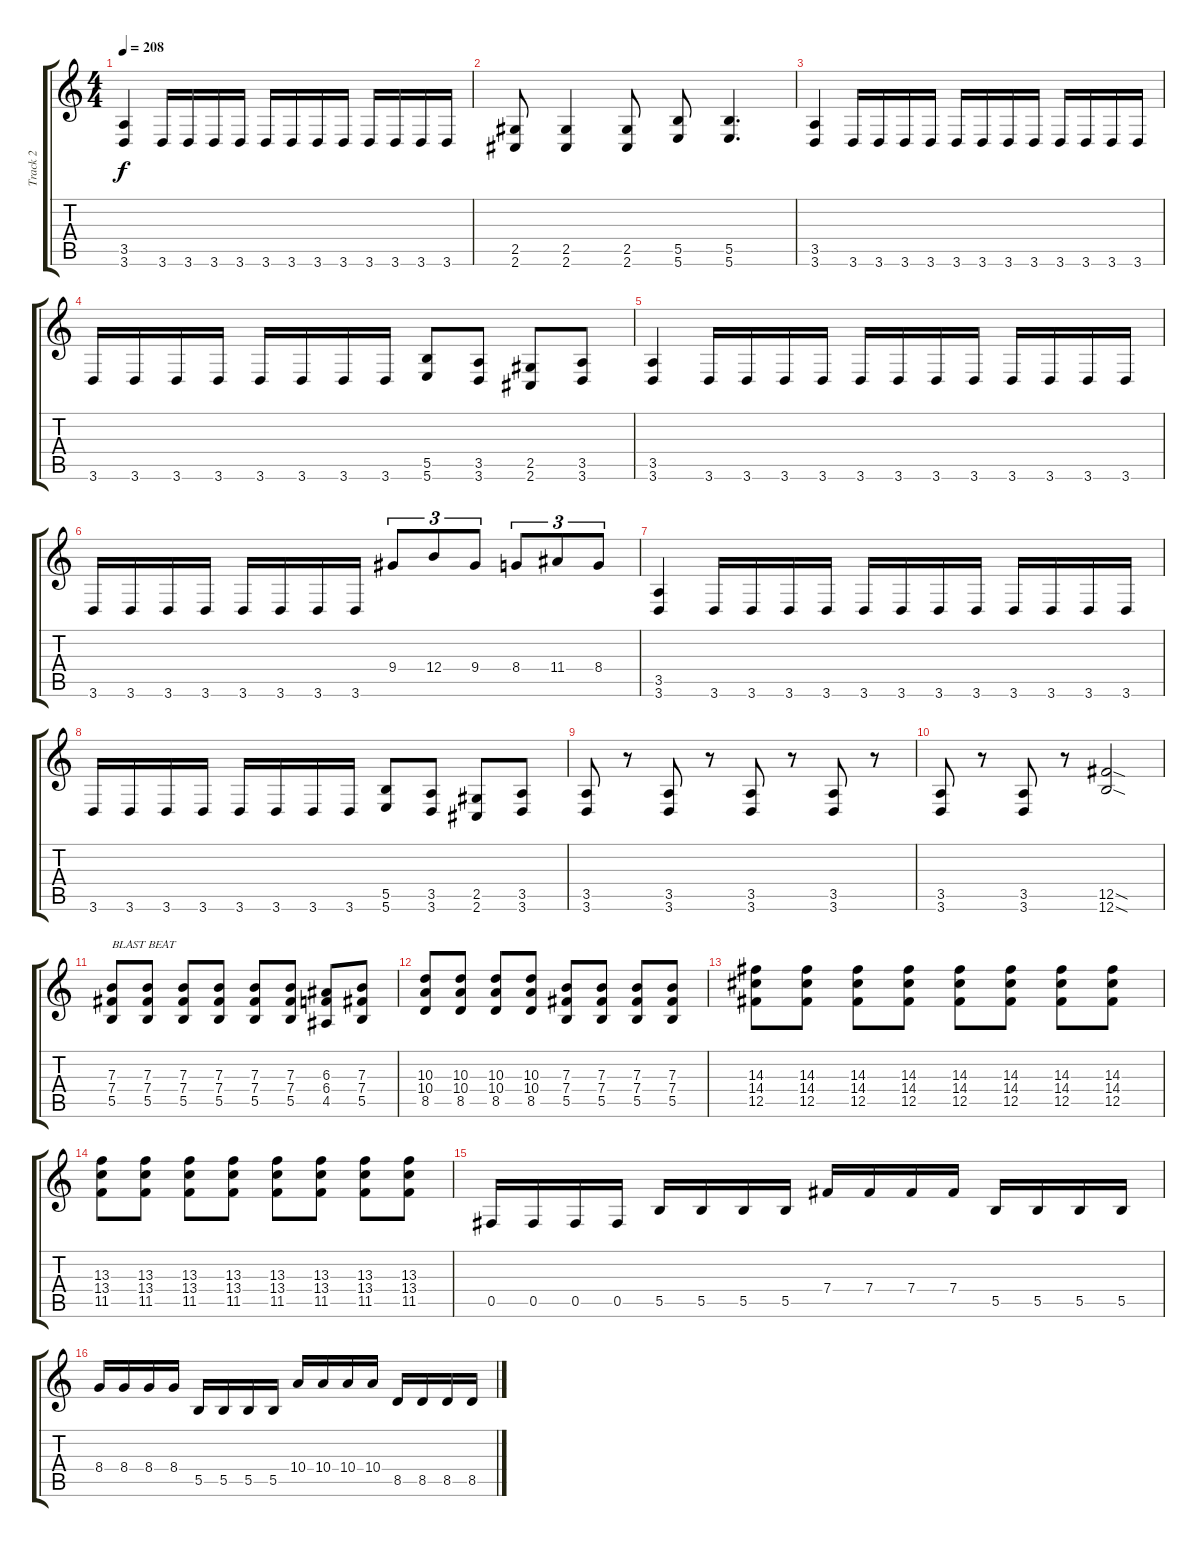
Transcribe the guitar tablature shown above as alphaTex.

\track ("Track 2" "Track 2") {instrument distortionguitar}
\staff {score tabs}
\tuning (Db4 Ab3 E3 B2 Gb2 B1) {hide}
\ts (4 4)
\tempo 208
\clef g2
\ks c
(3.5 3.6).4{dy f} 3.6.16 3.6.16 3.6.16 3.6.16 3.6.16 3.6.16 3.6.16 3.6.16 3.6.16 3.6.16 3.6.16 3.6.16 |
(2.5 2.6).8 (2.5 2.6).4 (2.5 2.6).8 (5.5 5.6).8 (5.5 5.6).4{d} |
(3.5 3.6).4 3.6.16 3.6.16 3.6.16 3.6.16 3.6.16 3.6.16 3.6.16 3.6.16 3.6.16 3.6.16 3.6.16 3.6.16 |
3.6.16 3.6.16 3.6.16 3.6.16 3.6.16 3.6.16 3.6.16 3.6.16 (5.5 5.6).8 (3.5 3.6).8 (2.5 2.6).8 (3.5 3.6).8 |
(3.5 3.6).4 3.6.16 3.6.16 3.6.16 3.6.16 3.6.16 3.6.16 3.6.16 3.6.16 3.6.16 3.6.16 3.6.16 3.6.16 |
3.6.16 3.6.16 3.6.16 3.6.16 3.6.16 3.6.16 3.6.16 3.6.16 9.4.8{tu (3 2)} 12.4.8{tu (3 2)} 9.4.8{tu (3 2)} 8.4.8{tu (3 2)} 11.4.8{tu (3 2)} 8.4.8{tu (3 2)} |
(3.5 3.6).4 3.6.16 3.6.16 3.6.16 3.6.16 3.6.16 3.6.16 3.6.16 3.6.16 3.6.16 3.6.16 3.6.16 3.6.16 |
3.6.16 3.6.16 3.6.16 3.6.16 3.6.16 3.6.16 3.6.16 3.6.16 (5.5 5.6).8 (3.5 3.6).8 (2.5 2.6).8 (3.5 3.6).8 |
(3.5 3.6).8 r.8 (3.5 3.6).8 r.8 (3.5 3.6).8 r.8 (3.5 3.6).8 r.8 |
(3.5 3.6).8 r.8 (3.5 3.6).8 r.8 (12.5{sod} 12.6{sod}).2 |
(7.3 7.4 5.5).8{txt "BLAST BEAT"} (7.3 7.4 5.5).8 (7.3 7.4 5.5).8 (7.3 7.4 5.5).8 (7.3 7.4 5.5).8 (7.3 7.4 5.5).8 (6.3 6.4 4.5).8 (7.3 7.4 5.5).8 |
(10.3 10.4 8.5).8 (10.3 10.4 8.5).8 (10.3 10.4 8.5).8 (10.3 10.4 8.5).8 (7.3 7.4 5.5).8 (7.3 7.4 5.5).8 (7.3 7.4 5.5).8 (7.3 7.4 5.5).8 |
(14.3 14.4 12.5).8 (14.3 14.4 12.5).8 (14.3 14.4 12.5).8 (14.3 14.4 12.5).8 (14.3 14.4 12.5).8 (14.3 14.4 12.5).8 (14.3 14.4 12.5).8 (14.3 14.4 12.5).8 |
(13.3 13.4 11.5).8 (13.3 13.4 11.5).8 (13.3 13.4 11.5).8 (13.3 13.4 11.5).8 (13.3 13.4 11.5).8 (13.3 13.4 11.5).8 (13.3 13.4 11.5).8 (13.3 13.4 11.5).8 |
0.5.16 0.5.16 0.5.16 0.5.16 5.5.16 5.5.16 5.5.16 5.5.16 7.4.16 7.4.16 7.4.16 7.4.16 5.5.16 5.5.16 5.5.16 5.5.16 |
8.4.16 8.4.16 8.4.16 8.4.16 5.5.16 5.5.16 5.5.16 5.5.16 10.4.16 10.4.16 10.4.16 10.4.16 8.5.16 8.5.16 8.5.16 8.5.16
